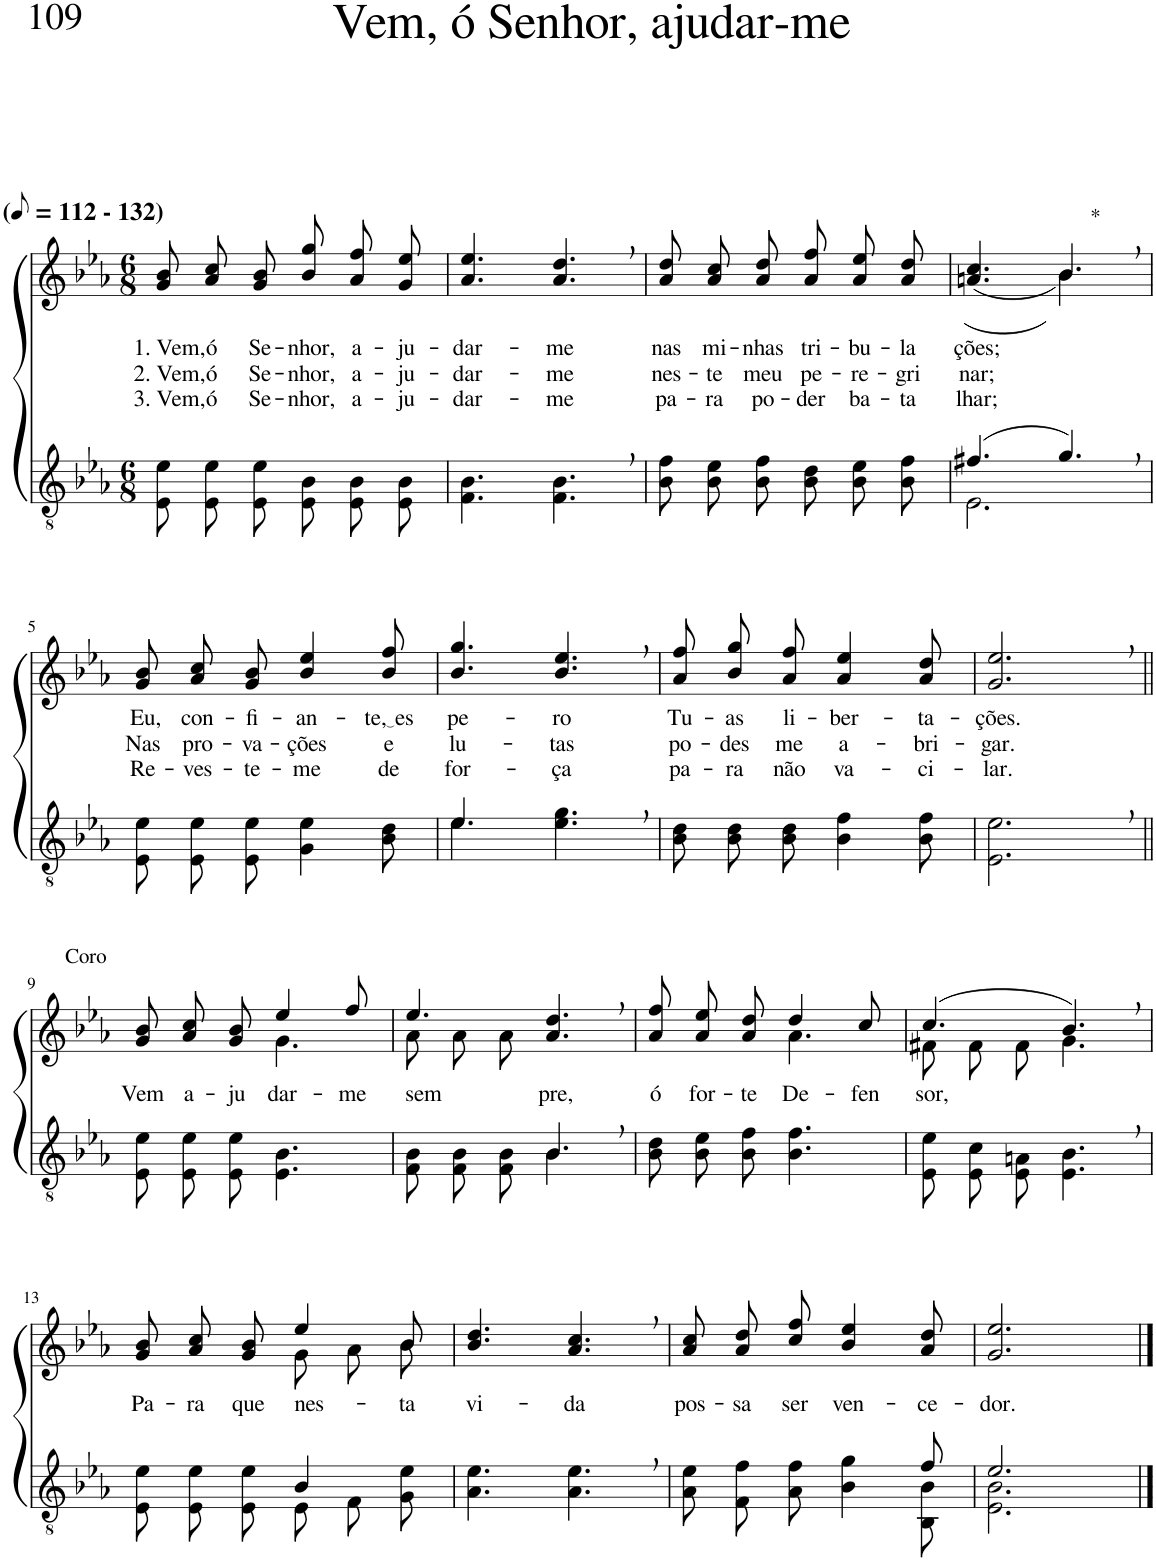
**kern	**kern	**text	**text	**text
*part2	*part1	*part1	*part1	*part1
*staff2	*staff1	*staff1	*staff1	*staff1
*I"Parte III e IV	*I"Parte I e II	*	*	*
*clefGv2	*clefG2	*	*	*
*Trd3c5	*Trd3c5	*	*	*
*k[b-e-a-]	*k[b-e-a-]	*	*	*
*M6/8	*M6/8	*	*	*
*MM56	*MM56	*	*	*
=1	=1	=1	=1	=1
!	!LO:TX:a:B:t=(	!	!	!
!	!LO:TX:a:B:t=- 132)	!	!	!
!	!	!LO:LY:b	!LO:LY:b	!LO:LY:b
8E-/ 8e-/L	8g/ 8b-/L	1. Vem,	2. Vem,	3. Vem,
!	!	!LO:LY:b	!LO:LY:b	!LO:LY:b
8E-/ 8e-/	8a-/ 8cc/	ó	ó	ó
!	!	!LO:LY:b	!LO:LY:b	!LO:LY:b
8E-/ 8e-/J	8g/ 8b-/J	Se-	Se-	Se-
!	!	!LO:LY:b	!LO:LY:b	!LO:LY:b
8E-/ 8B-/L	8b-\ 8gg\L	-nhor,	-nhor,	-nhor,
!	!	!LO:LY:b	!LO:LY:b	!LO:LY:b
8E-/ 8B-/	8a-\ 8ff\	a-	a-	a-
!	!	!LO:LY:b	!LO:LY:b	!LO:LY:b
8E-/ 8B-/J	8g\ 8ee-\J	-ju-	-ju-	-ju-
=2	=2	=2	=2	=2
!	!	!LO:LY:b	!LO:LY:b	!LO:LY:b
4.F\ 4.B-\	4.a-/ 4.ee-/	-dar-	-dar-	-dar-
!	!	!LO:LY:b	!LO:LY:b	!LO:LY:b
4.F\, 4.B-\,	4.a-/, 4.dd/,	-me	-me	-me
=3	=3	=3	=3	=3
!	!	!LO:LY:b	!LO:LY:b	!LO:LY:b
8B-\ 8f\L	8a-\ 8dd\L	nas	nes-	pa-
!	!	!LO:LY:b	!LO:LY:b	!LO:LY:b
8B-\ 8e-\	8a-\ 8cc\	mi-	-te	-ra
!	!	!LO:LY:b	!LO:LY:b	!LO:LY:b
8B-\ 8f\J	8a-\ 8dd\J	-nhas	meu	po-
!	!	!LO:LY:b	!LO:LY:b	!LO:LY:b
8B-\ 8d\L	8a-\ 8ff\L	tri-	pe-	-der
!	!	!LO:LY:b	!LO:LY:b	!LO:LY:b
8B-\ 8e-\	8a-\ 8ee-\	-bu-	-re-	ba-
!	!	!LO:LY:b	!LO:LY:b	!LO:LY:b
8B-\ 8f\J	8a-\ 8dd\J	-la-	-gri-	-ta-
=4	=4	=4	=4	=4
*^	*^	*	*	*
!	!	!	!	!LO:LY:b	!LO:LY:b	!LO:LY:b
(4.f#X/	2.E-\	4.ryy	(4.an/ 4.cc/	-ções;	-nar;	-lhar;
!	!	!LO:TX:a:t=*	!	!	!	!
4.g,/)	.	((4.b-,\	4.b-/	.	.	.
*v	*v	*	*	*	*	*
!!LO:LB:g=z
=5	=5	=5	=5	=5	=5
!	!	!	!LO:LY:b	!LO:LY:b	!LO:LY:b
*	*v	*v	*	*	*
8E-/ 8e-/L	8g/ 8b-/L	Eu,	Nas	Re-
!	!	!LO:LY:b	!LO:LY:b	!LO:LY:b
8E-/ 8e-/	8a-/ 8cc/	con-	pro-	-ves-
!	!	!LO:LY:b	!LO:LY:b	!LO:LY:b
8E-/ 8e-/J	8g/ 8b-/J	-fi-	-va-	-te-
!	!	!LO:LY:b	!LO:LY:b	!LO:LY:b
4G\ 4e-\	4b-/ 4ee-/	-an-	-ções	-me
!	!	!LO:LY:b	!LO:LY:b	!LO:LY:b
8B-\ 8d\	8b-/ 8ff/	te, es	e	de
=6	=6	=6	=6	=6
*^	*	*	*	*
!	!	!	!LO:LY:b	!LO:LY:b	!LO:LY:b
4.e-\	4.e-/	4.b-/ 4.gg/	pe-	lu-	for-
!	!	!	!LO:LY:b	!LO:LY:b	!LO:LY:b
4.e-\, 4.g\,	4.ryy	4.b-/, 4.ee-/,	-ro	-tas	-ça
=7	=7	=7	=7	=7	=7
!	!	!	!LO:LY:b	!LO:LY:b	!LO:LY:b
*v	*v	*	*	*	*
8B-\ 8d\L	8a-\ 8ff\L	Tu-	po-	pa-
!	!	!LO:LY:b	!LO:LY:b	!LO:LY:b
8B-\ 8d\	8b-\ 8gg\	-as	-des	-ra
!	!	!LO:LY:b	!LO:LY:b	!LO:LY:b
8B-\ 8d\J	8a-\ 8ff\J	li-	me	não
!	!	!LO:LY:b	!LO:LY:b	!LO:LY:b
4B-\ 4f\	4a-/ 4ee-/	-ber-	a-	va-
!	!	!LO:LY:b	!LO:LY:b	!LO:LY:b
8B-\ 8f\	8a-/ 8dd/	-ta-	-bri-	-ci-
=8	=8	=8	=8	=8
!	!	!LO:LY:b	!LO:LY:b	!LO:LY:b
2.E-\, 2.e-\,	2.g/, 2.ee-/,	-ções.	-gar.	-lar.
!!LO:LB:g=z
=9||	=9||	=9||	=9||	=9||
!	!LO:TX:a:t=Coro	!	!	!
!	!	!LO:LY:b	!	!
*	*^	*	*	*
8E-/ 8e-/L	8g/ 8b-/L	4.ryy	Vem	.	.
!	!	!	!LO:LY:b	!	!
8E-/ 8e-/	8a-/ 8cc/	.	a-	.	.
!	!	!	!LO:LY:b	!	!
8E-/ 8e-/J	8g/ 8b-/J	.	-ju-	.	.
!	!	!	!LO:LY:b	!	!
4.E-\ 4.B-\	4ee-/	4.g\	-dar-	.	.
!	!	!	!LO:LY:b	!	!
.	8ff/	.	-me	.	.
=10	=10	=10	=10	=10	=10
*^	*	*	*	*	*
!	!	!	!	!LO:LY:b	!	!
4.ryy	8F/ 8B-/L	4.ee-/	8a-\L	sem-	.	.
.	8F/ 8B-/	.	8a-\	.	.	.
.	8F/ 8B-/J	.	8a-\J	.	.	.
!	!	!	!	!LO:LY:b	!	!
4.B-,/	4.B-\	4.a-/, 4.dd/,	4.ryy	-pre,	.	.
=11	=11	=11	=11	=11	=11	=11
!	!	!	!	!LO:LY:b	!	!
*v	*v	*	*	*	*	*
8B-\ 8d\L	8a-\ 8ff\L	4.ryy	ó	.	.
!	!	!	!LO:LY:b	!	!
8B-\ 8e-\	8a-\ 8ee-\	.	for-	.	.
!	!	!	!LO:LY:b	!	!
8B-\ 8f\J	8a-\ 8dd\J	.	-te	.	.
!	!	!	!LO:LY:b	!	!
4.B-\ 4.f\	4dd/	4.a-\	De-	.	.
!	!	!	!LO:LY:b	!	!
.	8cc/	.	-fen-	.	.
=12	=12	=12	=12	=12	=12
!	!	!	!LO:LY:b	!	!
8E-/ 8e-/L	4.cc/	8f#X\L	-sor,	.	.
8E-/ 8c/	.	8f#\	.	.	.
8E-/ 8An/J	.	8f#\J	.	.	.
4.E-\, 4.B-\,	4.b-,/)	4.g\	.	.	.
!!LO:LB:g=z	!!
=13	=13	=13	=13	=13	=13
*^	*	*	*	*	*
!	!	!	!	!LO:LY:b	!	!
4.ryy	8E-/ 8e-/L	8g/ 8b-/L	4.ryy	Pa-	.	.
!	!	!	!	!LO:LY:b	!	!
.	8E-/ 8e-/	8a-/ 8cc/	.	-ra	.	.
!	!	!	!	!LO:LY:b	!	!
.	8E-/ 8e-/J	8g/ 8b-/J	.	que	.	.
!	!	!	!	!LO:LY:b	!	!
4B-/	8E-/L	4ee-/	8g\L	nes-	.	.
.	8F/	.	8a-\	.	.	.
!	!	!	!	!LO:LY:b	!	!
8ryy	8G/ 8e-/J	8b-/	8b-\J	-ta	.	.
=14	=14	=14	=14	=14	=14	=14
!	!	!	!	!LO:LY:b	!	!
*v	*v	*	*	*	*	*
*	*v	*v	*	*	*
4.A-\ 4.e-\	4.b-/ 4.dd/	vi-	.	.
!	!	!LO:LY:b	!	!
4.A-\, 4.e-\,	4.a-/, 4.cc/,	-da	.	.
=15	=15	=15	=15	=15
*^	*	*	*	*
!	!	!	!LO:LY:b	!	!
2ryy	8A-\ 8e-\L	8a-\ 8cc\L	pos-	.	.
!	!	!	!LO:LY:b	!	!
.	8F\ 8f\	8a-\ 8dd\	-sa	.	.
!	!	!	!LO:LY:b	!	!
.	8A-\ 8f\J	8cc\ 8ff\J	ser	.	.
!	!	!	!LO:LY:b	!	!
.	4B-\ 4g\	4b-/ 4ee-/	ven-	.	.
8ryy	.	.	.	.	.
!	!	!	!LO:LY:b	!	!
8f/	8BB-\ 8B-\	8a-/ 8dd/	-ce-	.	.
=16	=16	=16	=16	=16	=16
!	!	!	!LO:LY:b	!	!
2.e-/	2.E-\ 2.B-\	2.g/ 2.ee-/	-dor.	.	.
*v	*v	*	*	*	*
==	==	==	==	==
*-	*-	*-	*-	*-
